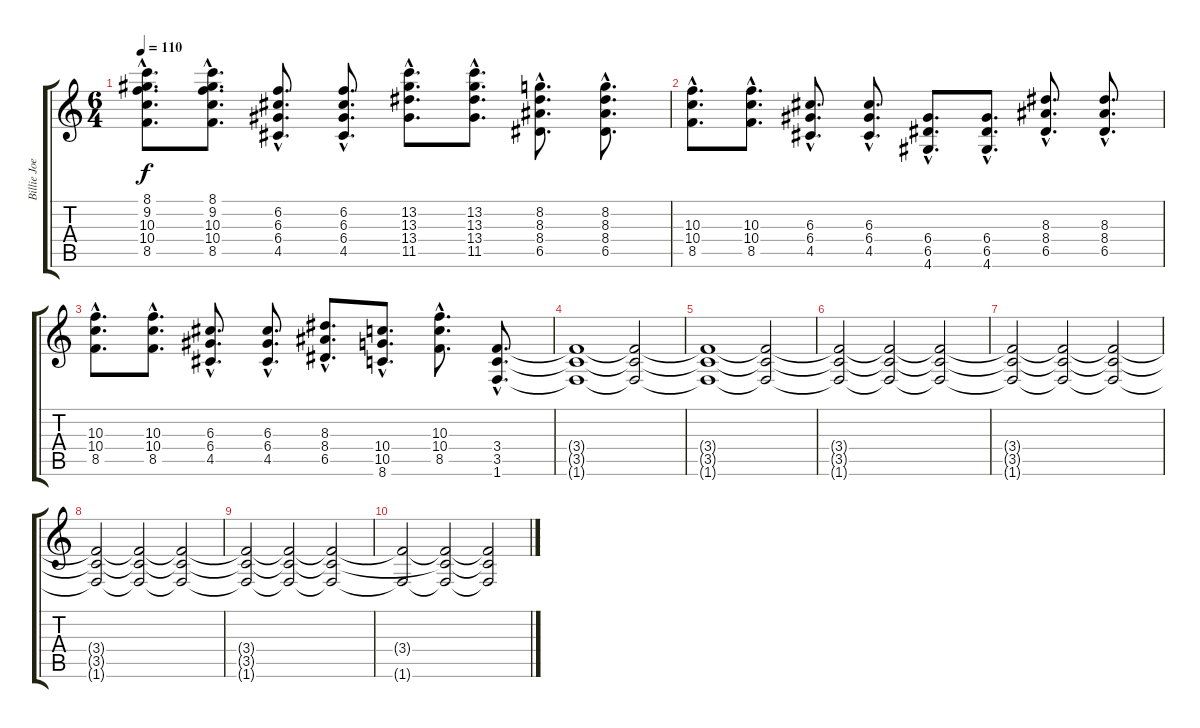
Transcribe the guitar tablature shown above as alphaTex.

\track ("Billie Joe Armstrong (Solo)" "Billie Joe") {instrument overdrivenguitar}
\staff {score tabs}
\tuning (E4 B3 G3 D3 A2 E2) {hide}
\ts (6 4)
\tempo 110
\clef g2
\ks c
(8.1{hac} 9.2{hac} 10.3{hac} 10.4{hac} 8.5{hac}).8{d dy f} (8.1{hac} 9.2{hac} 10.3{hac} 10.4{hac} 8.5{hac}).8{d} (6.2{hac} 6.3{hac} 6.4{hac} 4.5{hac}).8{d} (6.2{hac} 6.3{hac} 6.4{hac} 4.5{hac}).8{d} (13.2{hac} 13.3{hac} 13.4{hac} 11.5{hac}).8{d} (13.2{hac} 13.3{hac} 13.4{hac} 11.5{hac}).8{d} (8.2{hac} 8.3{hac} 8.4{hac} 6.5{hac}).8{d} (8.2{hac} 8.3{hac} 8.4{hac} 6.5{hac}).8{d} |
(10.3{hac} 10.4{hac} 8.5{hac}).8{d} (10.3{hac} 10.4{hac} 8.5{hac}).8{d} (6.3{hac} 6.4{hac} 4.5{hac}).8{d} (6.3{hac} 6.4{hac} 4.5{hac}).8{d} (6.4{hac} 6.5{hac} 4.6{hac}).8{d} (6.4{hac} 6.5{hac} 4.6{hac}).8{d} (8.3{hac} 8.4{hac} 6.5{hac}).8{d} (8.3{hac} 8.4{hac} 6.5{hac}).8{d} |
(10.3{hac} 10.4{hac} 8.5{hac}).8{d} (10.3{hac} 10.4{hac} 8.5{hac}).8{d} (6.3{hac} 6.4{hac} 4.5{hac}).8{d} (6.3{hac} 6.4{hac} 4.5{hac}).8{d} (8.3{hac} 8.4{hac} 6.5{hac}).8{d} (10.4{hac} 10.5{hac} 8.6{hac}).8{d} (10.3{hac} 10.4{hac} 8.5{hac}).8{d} (3.4{hac} 3.5{hac} 1.6{hac}).8{d volume 13} |
(3.4{t} 3.5{t} 1.6{t}).1 (3.4{t} 3.5{t} 1.6{t}).2 |
(3.4{t} 3.5{t} 1.6{t}).1 (3.4{t} 3.5{t} 1.6{t}).2 |
(3.4{t} 3.5{t} 1.6{t}).2 (3.4{t} 3.5{t} 1.6{t}).2 (3.4{t} 3.5{t} 1.6{t}).2 |
(3.4{t} 3.5{t} 1.6{t}).2 (3.4{t} 3.5{t} 1.6{t}).2 (3.4{t} 3.5{t} 1.6{t}).2 |
(3.4{t} 3.5{t} 1.6{t}).2 (3.4{t} 3.5{t} 1.6{t}).2 (3.4{t} 3.5{t} 1.6{t}).2 |
(3.4{t} 3.5{t} 1.6{t}).2 (3.4{t} 3.5{t} 1.6{t}).2 (3.4{t} 3.5{t} 1.6{t}).2 |
(3.4{t} 1.6{t}).2 (3.4{t} 3.5{t} 1.6{t}).2 (3.4{t} 3.5{t} 1.6{t}).2
